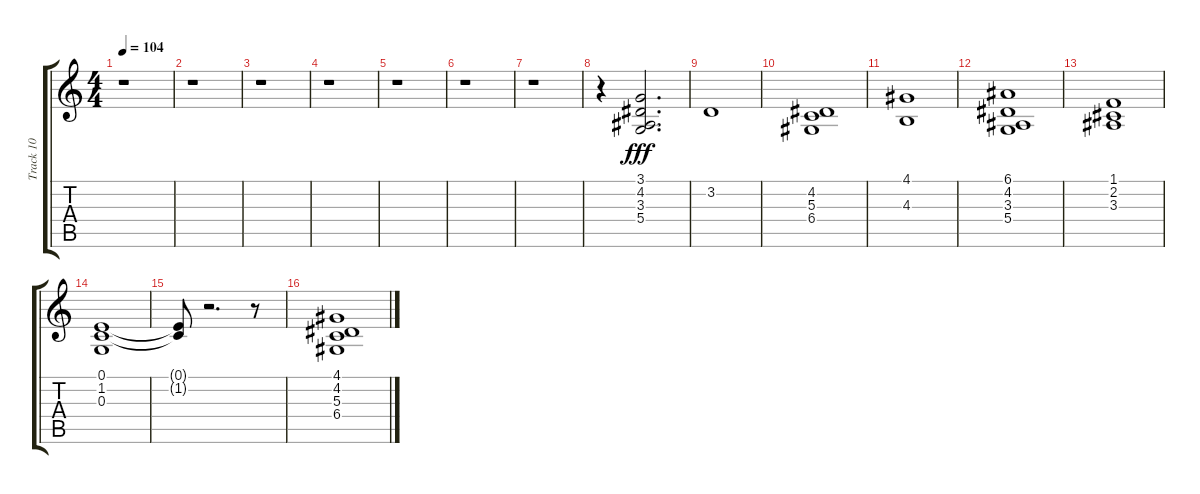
\track ("Track 10" "Track 10") {solo instrument stringensemble1}
\staff {score tabs}
\tuning (E4 B3 G3 D3 A2 E2) {hide}
\ts (4 4)
\tempo 104
\clef g2
\ks c
r.1{dy fff} |
r.1 |
r.1 |
r.1 |
r.1 |
r.1 |
r.1 |
r.4 (3.1 4.2 3.3 5.4).2{d} |
3.2.1 |
(4.2 5.3 6.4).1 |
(4.1 4.3).1 |
(6.1 4.2 3.3 5.4).1 |
(1.1 2.2 3.3).1 |
(0.1 1.2 0.3).1 |
(0.1{t} 1.2{t}).8 r.2{d} r.8 |
(4.1 4.2 5.3 6.4).1
